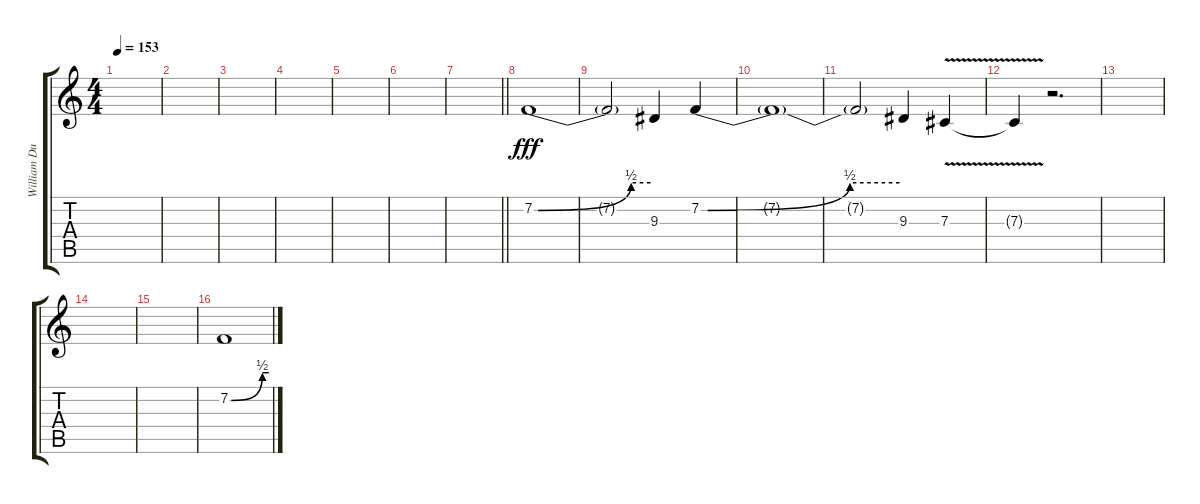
\track ("William DuVall - Vocals" "William Du") {instrument lead2sawtooth}
\staff {score tabs}
\tuning (Eb4 Bb3 Gb3 Db3 Ab2 Db2) {hide}
\ts (4 4)
\tempo 153
\clef g2
\ks c
|
|
|
|
|
|
\barLineRight lightlight
|
\section ("" "")
7.2{be (custom 0 0 2 0 50 2 60 2)}.1{dy fff} |
7.2{t}.2 9.3.4 7.2{be (custom 0 0 2 0 45 2 60 2)}.4 |
7.2{t}.1 |
7.2{t}.2 9.3.4 7.3{v}.4 |
7.3{t}.4 r.2{d} |
|
|
|
7.2{be (custom 0 0 2 0 50 2 60 2)}.1
